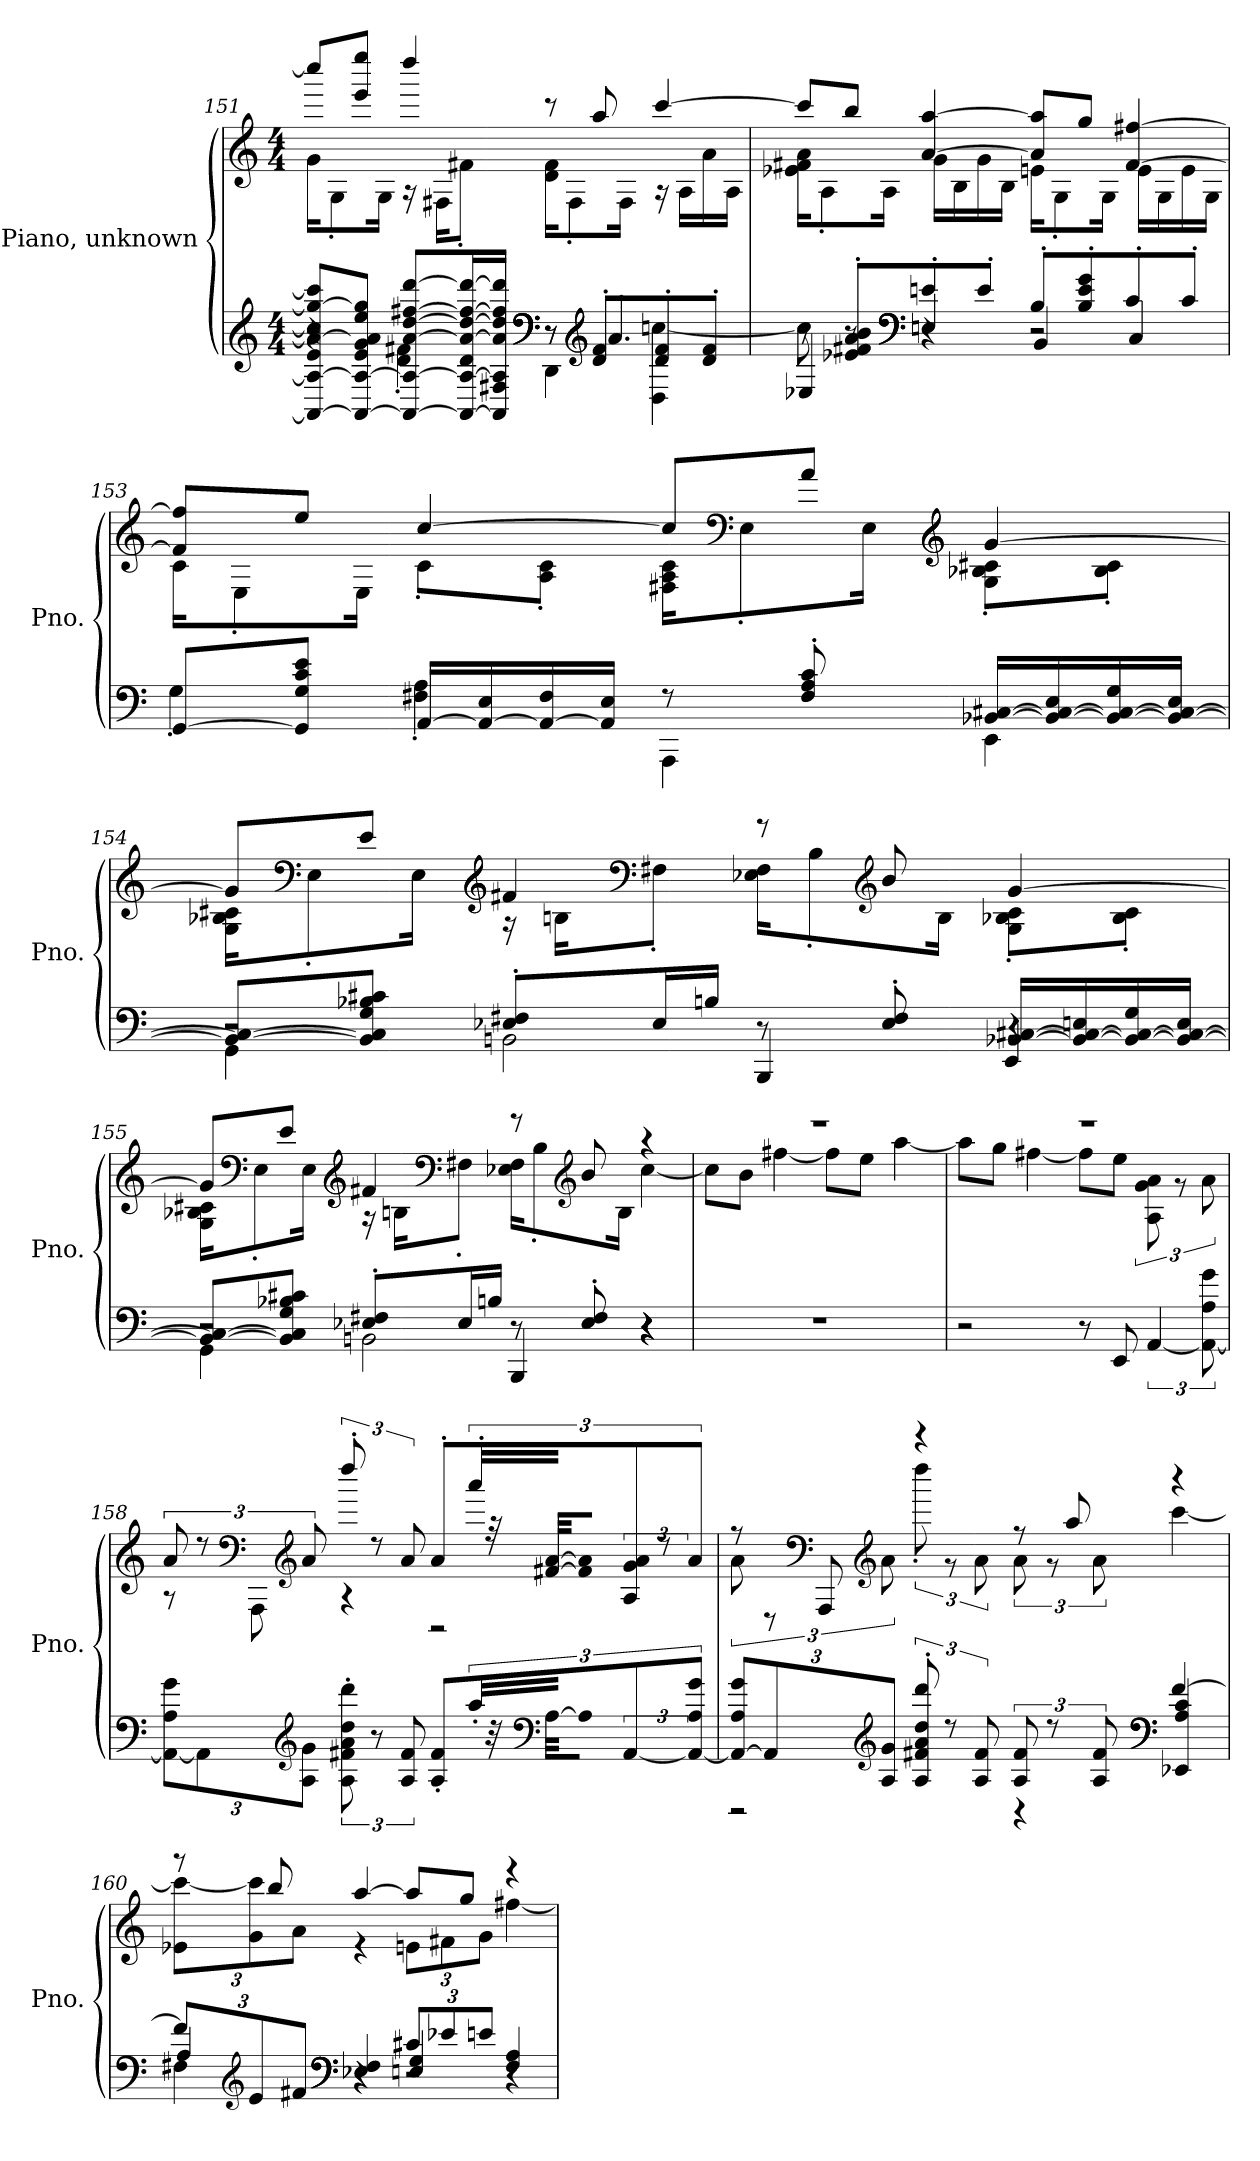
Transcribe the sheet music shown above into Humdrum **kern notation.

**kern	**kern
*part1	*part1
*staff2	*staff1
*I"Piano, unknown	*
*I'Pno.	*
!!LO:LB:g=z
*clefG2	*clefG2
*k[]	*k[]
*M4/4	*M4/4
=151	=151
*^	*^
*	*^	*	*
8AA/_ 8A/_ 8e/ 8a/_ 8cc#/] 8gg/_ 8ccc#/]L	4r	2r	8cccc#/L]	16g\KL
.	.	.	.	8G'\
8AA/_ 8A/_ 8e/ 8g/ 8a/] 8ee/ 8gg/]J	.	.	8eee/ 8eeee/J	.
.	.	.	.	16G\Jk
8AA/_ 8A/_ [8a/ [8dd/ [8ff#X/ [8ddd/L	4d\' 4f#X\'	.	4dddd/	16r
.	.	.	.	16F#X\KL
16AA/_ 16A/_ 16d/ 16a/_ 16dd/_ 16ff#/_ 16ddd/_L	.	.	.	8f#X'\J
16AA/] 16F#X/ 16A/] 16a/] 16dd/] 16ff#/] 16ddd/]JJ	.	.	.	.
*clefF4	*	*	*	*
8r	4DD\	8r	8r	16d\ 16f#\KL
.	.	.	.	8F#'\
*clefG2	*	*	*	*
8d/' 8f#/'L	.	4.a'/	8aa/	.
.	.	.	.	16F#\Jk
8d/' 8f#/'	4D\ [4ccn\	.	[4ccc/	16r
.	.	.	.	16A\LL
8d/' 8f#/'J	.	.	.	16a\
.	.	.	.	16A\JJ
=152	=152	=152	=152	=152
8r	8cc\]	4E-X/	8ccc/L]	16e-X\ 16f#X\ 16a\KL
.	.	.	.	8A'\
8e-X/' 8f#X/' 8a/' 8b/'L	8r	.	8bb/J	.
.	.	.	.	16A\Jk
*clefF4	*	*	*	*
8en'/	4r	4En/	[4a/ [4aa/	16g\LL
.	.	.	.	16B\
8e'/J	.	.	.	16g\
.	.	.	.	16B\JJ
8B'/L	2r	4BB/	8a/] 8aa/]L	16en\KL
.	.	.	.	8G'\
8B/' 8e/' 8g/'	.	.	8gg/J	.
.	.	.	.	16G\Jk
8c'/	.	4C/	[4f#/ [4ff#X/	16e\LL
.	.	.	.	16G\
8c'/J	.	.	.	16e\
.	.	.	.	16G\JJ
*	*v	*v	*	*
!!LO:LB:g=z	!!
=153	=153	=153	=153
[8GG/L	4G'\	8f#/] 8ff#/]L	16c\KL
.	.	.	8E'\
8GG/] 8G/ 8c/ 8e/J	.	8ee/J	.
.	.	.	16E\Jk
[16AA/LL	4F#X\' 4A\'	[4cc/	8c'\L
16AA/_ 16E/	.	.	.
16AA/_ 16F#/	.	.	8A\' 8c\'J
16AA/] 16E/JJ	.	.	.
8r	4AAA\	8cc/L]	16F#X\ 16A\ 16c\KL
*	*	*clefF4	*
.	.	.	8E'\
8F#/' 8A/' 8c/'	.	8a/J	.
.	.	.	16E\Jk
*	*	*clefG2	*
[16BB-X/ [16C#X/LL	4EE\	[4g/	8G\' 8B-X\' 8c#X\'L
16BB-/_ 16C#/_ 16E/	.	.	.
16BB-/_ 16C#/_ 16G/	.	.	8B-\' 8c#\'J
16BB-/_ 16C#/_ 16E/JJ	.	.	.
!!LO:LB:g=z	!!
=154	=154	=154	=154
*	*^	*	*
8BB-/_ 8C#/_L	4GG\	2r	8g/L]	16G\ 16B-X\ 16c#X\KL
*	*	*	*clefF4	*
.	.	.	.	8E'\
8BB-/] 8C#/] 8G/ 8B-X/ 8c#X/J	.	.	8e/J	.
.	.	.	.	16E\Jk
*	*	*	*clefG2	*
8E-X/' 8F#X/'L	2BBn\	.	4f#X/	16r
.	.	.	.	16Bn\KL
*	*	*	*clefF4	*
16E-/L	.	.	.	8F#X'\J
16Bn/JJ	.	.	.	.
8r	.	4BBB/	8r	16E-X\ 16F#\KL
.	.	.	.	8B'\
*	*	*	*clefG2	*
8E-/' 8F#/'	.	.	8b/	.
.	.	.	.	16B\Jk
[16BB-X/ [16C#X/LL	4r	4EE/	[4g/	8G\' 8B-X\' 8c#\'L
16BB-/_ 16C#/_ 16En/	.	.	.	.
16BB-/_ 16C#/_ 16G/	.	.	.	8B-\' 8c#\'J
16BB-/_ 16C#/_ 16E/JJ	.	.	.	.
!!LO:LB:g=z	!!
=155	=155	=155	=155	=155
8BB-/_ 8C#/_L	4GG\	2r	8g/L]	16G\ 16B-X\ 16c#X\KL
*	*	*	*clefF4	*
.	.	.	.	8E'\
8BB-/] 8C#/] 8G/ 8B-X/ 8c#X/J	.	.	8e/J	.
.	.	.	.	16E\Jk
*	*	*	*clefG2	*
8E-X/' 8F#X/'L	2BBn\	.	4f#X/	16r
.	.	.	.	16Bn\KL
*	*	*	*clefF4	*
16E-/L	.	.	.	8F#X'\J
16Bn/JJ	.	.	.	.
8r	.	4BBB/	8r	16E-X\ 16F#\KL
.	.	.	.	8B'\
*	*	*	*clefG2	*
8E-/' 8F#/'	.	.	8b/	.
.	.	.	.	16B\Jk
4r	4r	4r	4r	[4cc\
*v	*v	*v	*	*
=156	=156	=156
1r	1r	8cc\L]
.	.	8b\J
.	.	[4ff#X\
.	.	8ff#\L]
.	.	8ee\J
.	.	[4aa\
!!LO:LB:g=z	!!
=157	=157	=157
2r	1r	8aa\L]
.	.	8gg\J
.	.	[4ff#X\
8r	.	8ff#\L]
8EE/	.	8ee\J
[6AA/	.	12A\ 12g\ 12a\
.	.	12r
12AA\_ 12A\ 12g\	.	12a\
=158	=158	=158
*Xbrackettup	*	*
12AA\_ 12A\ 12g\L	12a/	8r
12AA\]	12r	.
*	*clefF4	*
.	.	8AAA\
*clefG2	*clefG2	*
12A\ 12g\J	12a/	.
*brackettup	*	*
12A\' 12f#X\' 12a\' 12dd\' 12ddd\'	12dddd'/	4r
12r	12r	.
12A/ 12f#/	12a/	.
8A/' 8f#/'L	8a'/L	2r
48aa'/Jkk	48aaa'/Jkk	.
48r	48r	.
*clefF4	*	*
[48A\KLL	[48f#X/ [48a/KLL	.
16A\JJ]	16f#/] 16a/]JJ	.
[6AA/	12A/ 12g/ 12a/	.
.	12r	.
12AA\_ 12A\ 12g\	12a/	.
!!LO:PB:g=z	!!
=159	=159	=159
*Xbrackettup	*	*
*^	*	*
12AA/_ 12A/ 12g/L	2r	8r	12a\
12AA/]	.	.	12r
*	*	*clefF4	*
.	.	8AAA/	.
*clefG2	*	*clefG2	*
12A/ 12g/J	.	.	12a\
*brackettup	*	*	*
12A/' 12f#X/' 12a/' 12dd/' 12ddd/'	.	4r	12dddd'\
12r	.	.	12r
12A/ 12f#/	.	.	12a\
12A/ 12f#/	4r	8r	12a\
12r	.	.	12r
.	.	8aa/	.
12A/ 12f#/	.	.	12a\
*clefF4	*	*	*
[4f#/	4EE-X/ 4A/ 4c/	4r	[4ccc\
*v	*v	*	*
=160	=160	=160
*Xbrackettup	*	*Xbrackettup
*^	*	*
*	*^	*	*
12f#/L]	4F#X\	4A/	8r	12e-X\ 12ccc\_L
*clefG2	*	*	*	*
12e/	.	.	.	12g\ 12ccc\]
.	.	.	8bb/	.
12f#X/J	.	.	.	12a\J
*clefF4	*	*	*	*
4E-X/ 4F#/	4r	4r	[4aa/	4r
12c#X/L	2r	4En/ 4G/	8aa/L]	12en\L
12e-X/	.	.	.	12f#X\
.	.	.	8gg/J	.
12en/J	.	.	.	12g\J
4F#/ 4A/	.	4r	4r	[4ff#X\
*v	*v	*v	*	*
*	*v	*v
=	=
*-	*-
